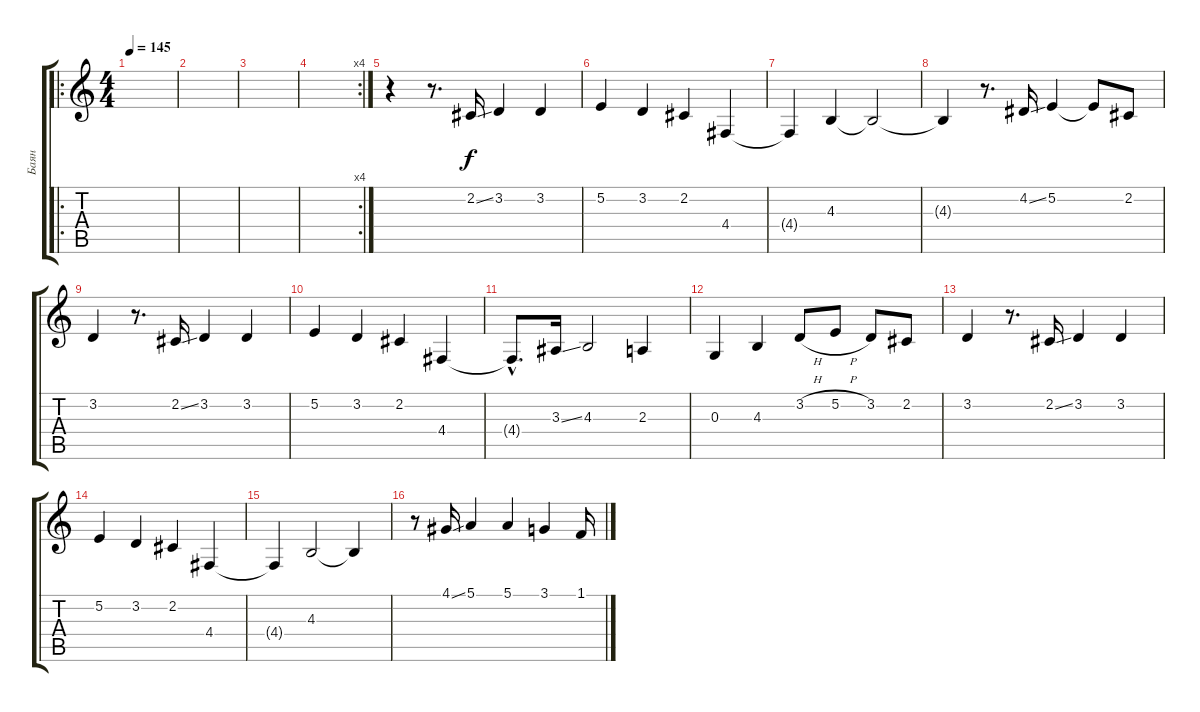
\track ("Баян" "Баян") {instrument accordion}
\staff {score tabs}
\tuning (E4 B3 G3 D3 A2 E2) {hide}
\ro
\ts (4 4)
\tempo 145
\clef g2
\ks c
|
|
|
\rc 4
|
r.4 r.8{d} 2.2{ss}.16 3.2.4 3.2.4 |
5.2.4 3.2.4 2.2.4 4.4.4 |
4.4{t}.4 4.3.4 4.3{t}.2 |
4.3{t}.4 r.8{d} 4.2{ss}.16 5.2.4 5.2{t}.8 2.2.8 |
3.2.4 r.8{d} 2.2{ss}.16 3.2.4 3.2.4 |
5.2.4 3.2.4 2.2.4 4.4.4 |
4.4{hac t}.8{d} 3.3{ss}.16 4.3.2 2.3.4 |
0.3.4 4.3.4 3.2{h}.8 5.2{h}.8 3.2.8 2.2.8 |
3.2.4 r.8{d} 2.2{ss}.16 3.2.4 3.2.4 |
5.2.4 3.2.4 2.2.4 4.4.4 |
4.4{t}.4 4.3.2 4.3{t}.4 |
r.8 4.1{ss}.16 5.1.4 5.1.4 3.1.4 1.1{ss}.16
